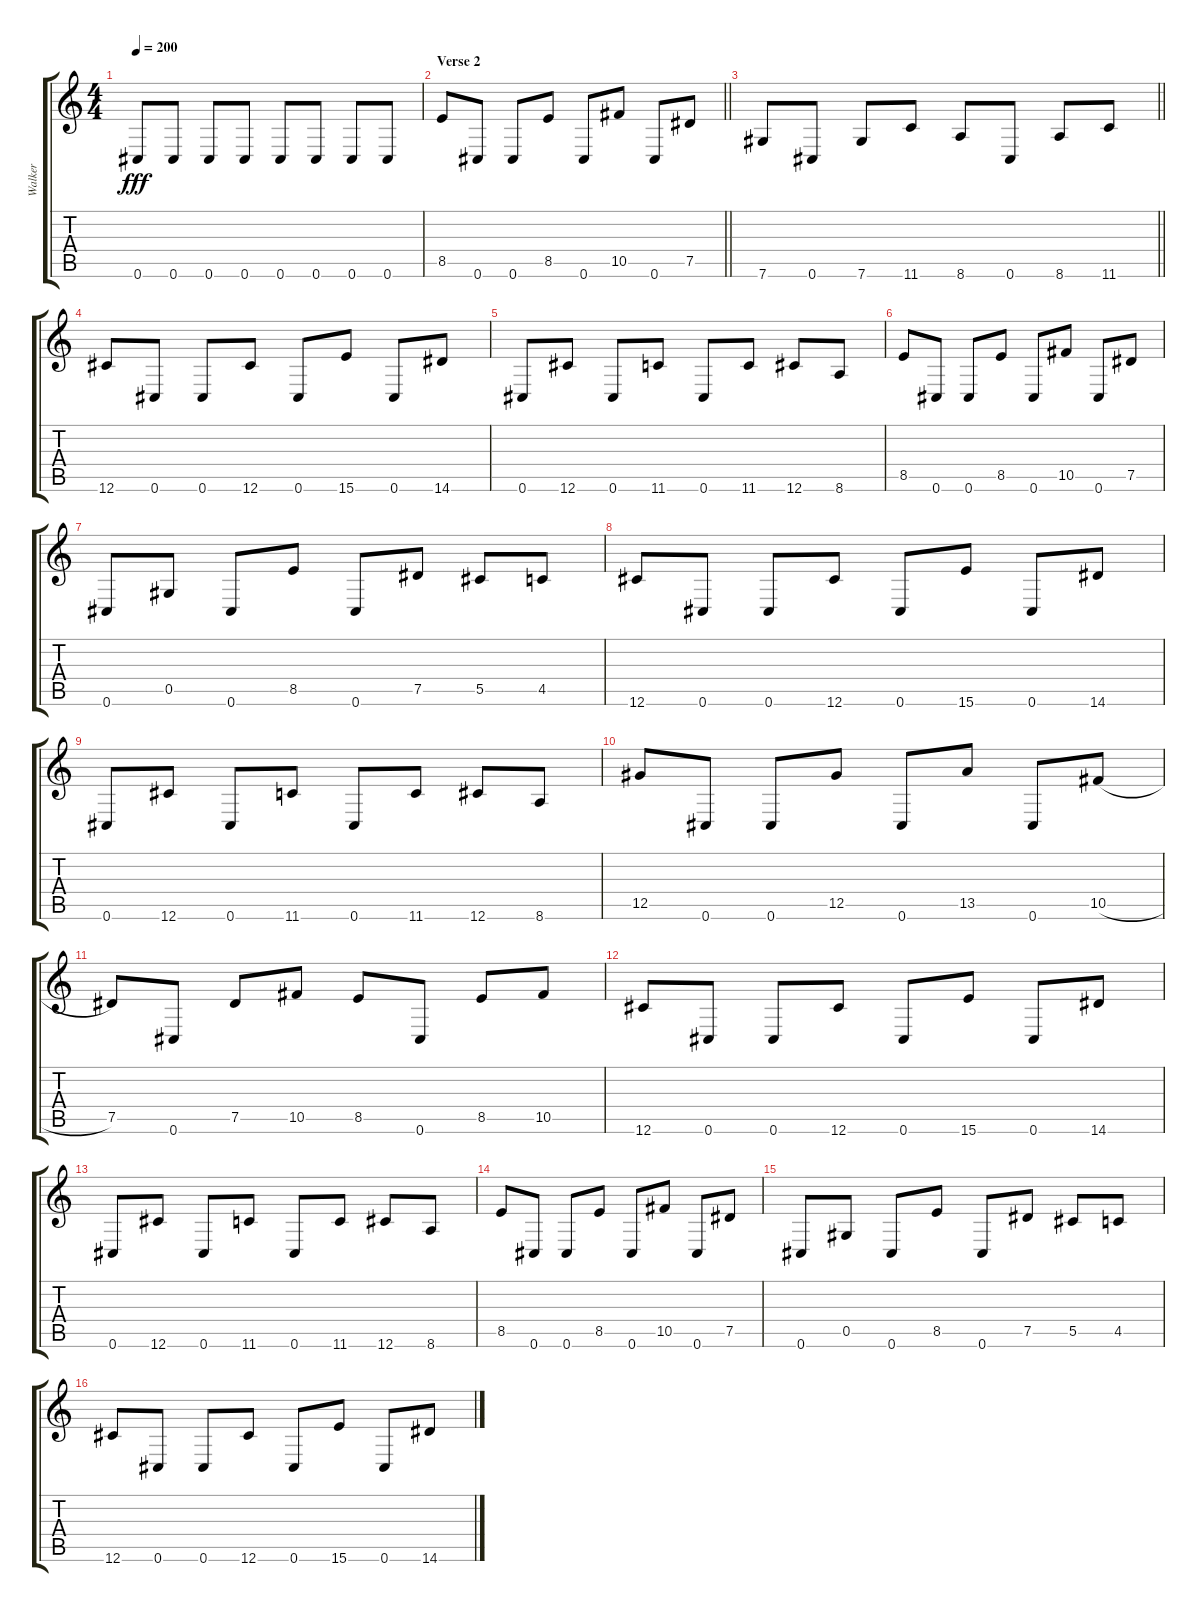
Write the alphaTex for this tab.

\track ("Walker" "Walker") {instrument distortionguitar}
\staff {score tabs}
\tuning (Eb4 Bb3 Gb3 Db3 Ab2 Db2) {hide}
\ts (4 4)
\tempo 200
\clef g2
\ks c
0.6.8{dy fff} 0.6.8 0.6.8 0.6.8 0.6.8 0.6.8 0.6.8 0.6.8 |
\section ("" "Verse 2")
\barLineRight lightlight
8.5.8 0.6.8 0.6.8 8.5.8 0.6.8 10.5.8 0.6.8 7.5.8 |
\barLineRight lightlight
7.6.8 0.6.8 7.6.8 11.6.8 8.6.8 0.6.8 8.6.8 11.6.8 |
12.6.8 0.6.8 0.6.8 12.6.8 0.6.8 15.6.8 0.6.8 14.6.8 |
0.6.8 12.6.8 0.6.8 11.6.8 0.6.8 11.6.8 12.6.8 8.6.8 |
8.5.8 0.6.8 0.6.8 8.5.8 0.6.8 10.5.8 0.6.8 7.5.8 |
0.6.8 0.5.8 0.6.8 8.5.8 0.6.8 7.5.8 5.5.8 4.5.8 |
12.6.8 0.6.8 0.6.8 12.6.8 0.6.8 15.6.8 0.6.8 14.6.8 |
0.6.8 12.6.8 0.6.8 11.6.8 0.6.8 11.6.8 12.6.8 8.6.8 |
12.5.8 0.6.8 0.6.8 12.5.8 0.6.8 13.5.8 0.6.8 10.5{h}.8 |
7.5.8 0.6.8 7.5.8 10.5.8 8.5.8 0.6.8 8.5.8 10.5.8 |
12.6.8 0.6.8 0.6.8 12.6.8 0.6.8 15.6.8 0.6.8 14.6.8 |
0.6.8 12.6.8 0.6.8 11.6.8 0.6.8 11.6.8 12.6.8 8.6.8 |
8.5.8 0.6.8 0.6.8 8.5.8 0.6.8 10.5.8 0.6.8 7.5.8 |
0.6.8 0.5.8 0.6.8 8.5.8 0.6.8 7.5.8 5.5.8 4.5.8 |
12.6.8 0.6.8 0.6.8 12.6.8 0.6.8 15.6.8 0.6.8 14.6.8
